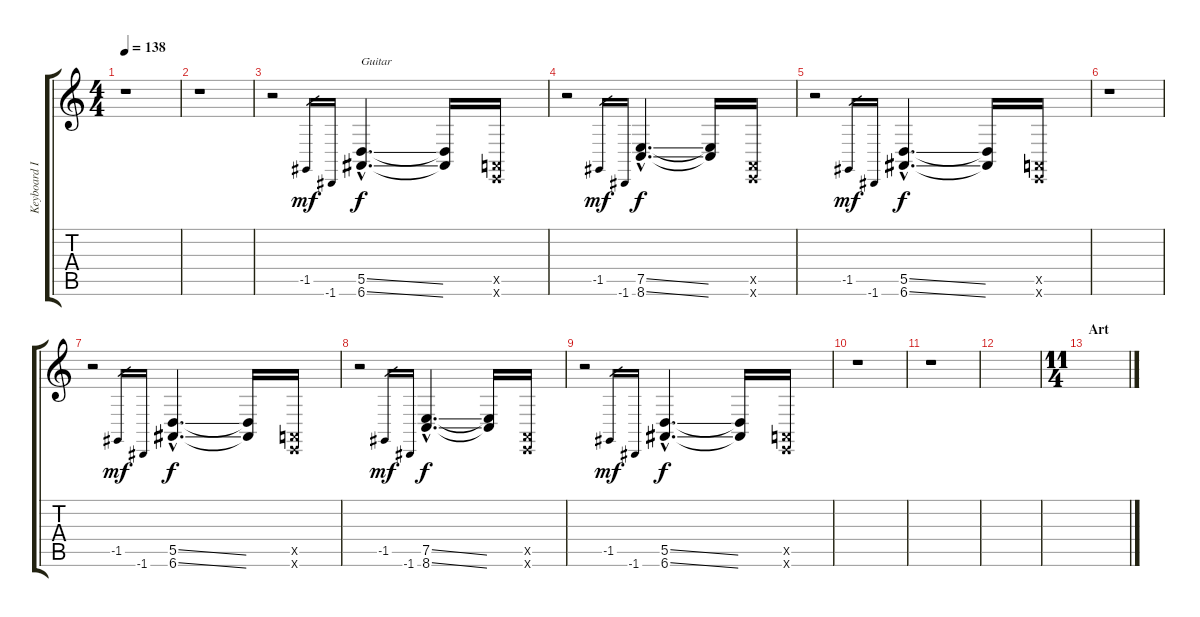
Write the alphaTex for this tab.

\track ("Keyboard I" "Keyboard I") {instrument stringensemble1}
\staff {score tabs}
\tuning (E4 B3 G3 D3 A2 E2) {hide}
\ts (4 4)
\tempo 138
\clef g2
\ks c
r.1{dy mf} |
r.1 |
r.2 -1.5.16{gr} -1.6.16{gr} (5.5{ss hac} 6.6{ss hac}).4{d txt "Guitar" dy f volume 16 instrument distortionguitar} (5.5{t} 6.6{t}).16 (0.5{x} 0.6{x}).16 |
r.2 -1.5.16{gr dy mf} -1.6.16{gr} (7.5{ss hac} 8.6{ss hac}).4{d dy f volume 16 instrument distortionguitar} (7.5{t} 8.6{t}).16 (0.5{x} 0.6{x}).16 |
r.2 -1.5.16{gr dy mf} -1.6.16{gr} (5.5{ss hac} 6.6{ss hac}).4{d dy f volume 16 instrument distortionguitar} (5.5{t} 6.6{t}).16 (0.5{x} 0.6{x}).16 |
r.1 |
r.2 -1.5.16{gr dy mf} -1.6.16{gr} (5.5{ss hac} 6.6{ss hac}).4{d dy f volume 16 instrument distortionguitar} (5.5{t} 6.6{t}).16 (0.5{x} 0.6{x}).16 |
r.2 -1.5.16{gr dy mf} -1.6.16{gr} (7.5{ss hac} 8.6{ss hac}).4{d dy f volume 16 instrument distortionguitar} (7.5{t} 8.6{t}).16 (0.5{x} 0.6{x}).16 |
r.2 -1.5.16{gr dy mf} -1.6.16{gr} (5.5{ss hac} 6.6{ss hac}).4{d dy f volume 16 instrument distortionguitar} (5.5{t} 6.6{t}).16 (0.5{x} 0.6{x}).16 |
r.1 |
r.1 |
|
\ts (11 4)
\section ("" "Art")
